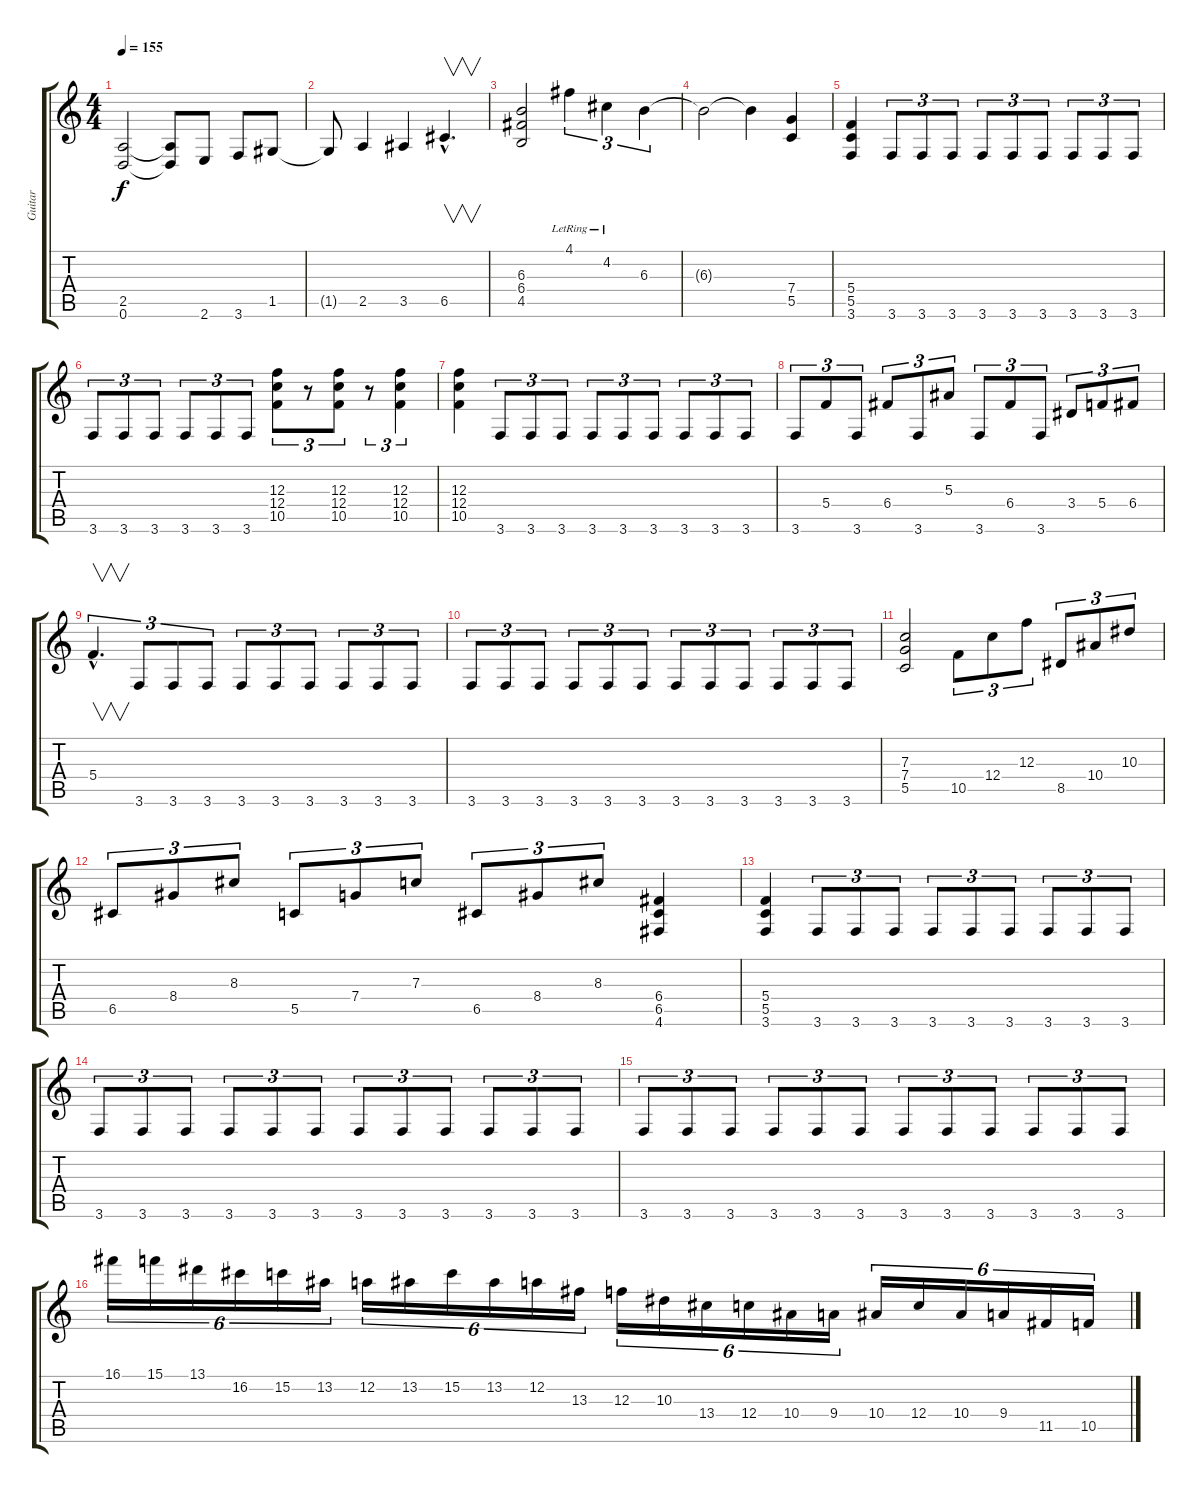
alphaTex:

\track ("Guitar" "Guitar") {instrument overdrivenguitar}
\staff {score tabs}
\tuning (D4 A3 F3 C3 G2 D2) {hide}
\ts (4 4)
\tempo 155
\clef g2
\ks c
(2.5 0.6).2{dy f} (2.5{t} 0.6{t}).8 2.6.8 3.6.8 1.5.8 |
1.5{t}.8 2.5.4 3.5.4 6.5{hac}.4{v d} |
(6.3 6.4 4.5).2 4.1{lr}.4{tu (3 2)} 4.2{lr}.4{tu (3 2)} 6.3.4{tu (3 2)} |
6.3{t}.2 6.3{t}.4 (7.4 5.5).4 |
(5.4 5.5 3.6).4 3.6.8{tu (3 2)} 3.6.8{tu (3 2)} 3.6.8{tu (3 2)} 3.6.8{tu (3 2)} 3.6.8{tu (3 2)} 3.6.8{tu (3 2)} 3.6.8{tu (3 2)} 3.6.8{tu (3 2)} 3.6.8{tu (3 2)} |
3.6.8{tu (3 2)} 3.6.8{tu (3 2)} 3.6.8{tu (3 2)} 3.6.8{tu (3 2)} 3.6.8{tu (3 2)} 3.6.8{tu (3 2)} (12.3 12.4 10.5).8{tu (3 2)} r.8{tu (3 2)} (12.3 12.4 10.5).8{tu (3 2)} r.8{tu (3 2)} (12.3 12.4 10.5).4{tu (3 2)} |
(12.3 12.4 10.5).4 3.6.8{tu (3 2)} 3.6.8{tu (3 2)} 3.6.8{tu (3 2)} 3.6.8{tu (3 2)} 3.6.8{tu (3 2)} 3.6.8{tu (3 2)} 3.6.8{tu (3 2)} 3.6.8{tu (3 2)} 3.6.8{tu (3 2)} |
3.6.8{tu (3 2)} 5.4.8{tu (3 2)} 3.6.8{tu (3 2)} 6.4.8{tu (3 2)} 3.6.8{tu (3 2)} 5.3.8{tu (3 2)} 3.6.8{tu (3 2)} 6.4.8{tu (3 2)} 3.6.8{tu (3 2)} 3.4.8{tu (3 2)} 5.4.8{tu (3 2)} 6.4.8{tu (3 2)} |
5.4{hac}.4{v d tu (3 2)} 3.6.8{tu (3 2)} 3.6.8{tu (3 2)} 3.6.8{tu (3 2)} 3.6.8{tu (3 2)} 3.6.8{tu (3 2)} 3.6.8{tu (3 2)} 3.6.8{tu (3 2)} 3.6.8{tu (3 2)} 3.6.8{tu (3 2)} |
3.6.8{tu (3 2)} 3.6.8{tu (3 2)} 3.6.8{tu (3 2)} 3.6.8{tu (3 2)} 3.6.8{tu (3 2)} 3.6.8{tu (3 2)} 3.6.8{tu (3 2)} 3.6.8{tu (3 2)} 3.6.8{tu (3 2)} 3.6.8{tu (3 2)} 3.6.8{tu (3 2)} 3.6.8{tu (3 2)} |
(7.3 7.4 5.5).2 10.5.8{tu (3 2)} 12.4.8{tu (3 2)} 12.3.8{tu (3 2)} 8.5.8{tu (3 2)} 10.4.8{tu (3 2)} 10.3.8{tu (3 2)} |
6.5.8{tu (3 2)} 8.4.8{tu (3 2)} 8.3.8{tu (3 2)} 5.5.8{tu (3 2)} 7.4.8{tu (3 2)} 7.3.8{tu (3 2)} 6.5.8{tu (3 2)} 8.4.8{tu (3 2)} 8.3.8{tu (3 2)} (6.4 6.5 4.6).4 |
(5.4 5.5 3.6).4 3.6.8{tu (3 2)} 3.6.8{tu (3 2)} 3.6.8{tu (3 2)} 3.6.8{tu (3 2)} 3.6.8{tu (3 2)} 3.6.8{tu (3 2)} 3.6.8{tu (3 2)} 3.6.8{tu (3 2)} 3.6.8{tu (3 2)} |
3.6.8{tu (3 2)} 3.6.8{tu (3 2)} 3.6.8{tu (3 2)} 3.6.8{tu (3 2)} 3.6.8{tu (3 2)} 3.6.8{tu (3 2)} 3.6.8{tu (3 2)} 3.6.8{tu (3 2)} 3.6.8{tu (3 2)} 3.6.8{tu (3 2)} 3.6.8{tu (3 2)} 3.6.8{tu (3 2)} |
3.6.8{tu (3 2)} 3.6.8{tu (3 2)} 3.6.8{tu (3 2)} 3.6.8{tu (3 2)} 3.6.8{tu (3 2)} 3.6.8{tu (3 2)} 3.6.8{tu (3 2)} 3.6.8{tu (3 2)} 3.6.8{tu (3 2)} 3.6.8{tu (3 2)} 3.6.8{tu (3 2)} 3.6.8{tu (3 2)} |
16.1.16{tu (6 4)} 15.1.16{tu (6 4)} 13.1.16{tu (6 4)} 16.2.16{tu (6 4)} 15.2.16{tu (6 4)} 13.2.16{tu (6 4)} 12.2.16{tu (6 4)} 13.2.16{tu (6 4)} 15.2.16{tu (6 4)} 13.2.16{tu (6 4)} 12.2.16{tu (6 4)} 13.3.16{tu (6 4)} 12.3.16{tu (6 4)} 10.3.16{tu (6 4)} 13.4.16{tu (6 4)} 12.4.16{tu (6 4)} 10.4.16{tu (6 4)} 9.4.16{tu (6 4)} 10.4.16{tu (6 4)} 12.4.16{tu (6 4)} 10.4.16{tu (6 4)} 9.4.16{tu (6 4)} 11.5.16{tu (6 4)} 10.5.16{tu (6 4)}
